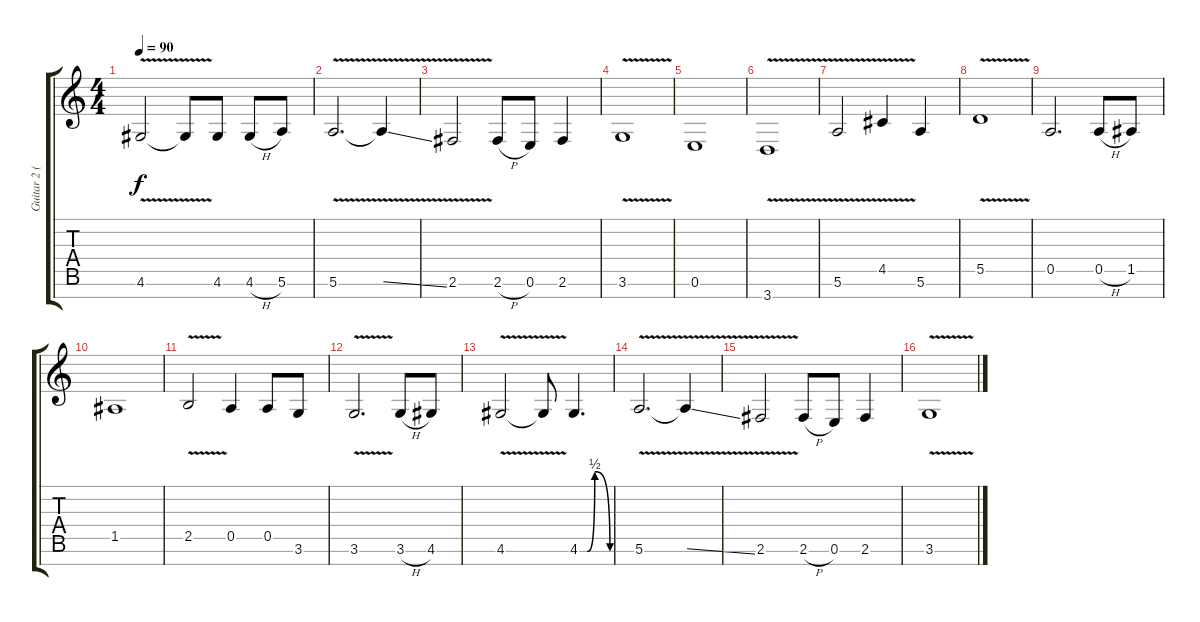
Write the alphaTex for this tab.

\track ("Guitar 2 (Distortion)" "Guitar 2 (") {instrument distortionguitar}
\staff {score tabs}
\tuning (E4 B3 G3 D3 A2 E2 B1) {hide}
\ts (4 4)
\tempo 90
\clef g2
\ks c
4.6{v}.2{dy f} 4.6{t}.8 4.6.8 4.6{h}.8 5.6.8 |
5.6{v}.2{d} 5.6{ss t}.4 |
2.6{v}.2 2.6{h}.8 0.6.8 2.6.4 |
3.6{v}.1 |
0.6.1 |
3.7{v}.1 |
5.6{v}.2 4.5{v}.4 5.6.4 |
5.5{v}.1 |
0.5.2{d} 0.5{h}.8 1.5.8 |
1.5.1 |
2.5{v}.2 0.5.4 0.5.8 3.6.8 |
3.6{v}.2{d} 3.6{h}.8 4.6.8 |
4.6{v}.2 4.6{t}.8 4.6{be (custom 0 0 15 0 30 2 60 0)}.4{d} |
5.6{v}.2{d} 5.6{ss t}.4 |
2.6{v}.2 2.6{h}.8 0.6.8 2.6.4 |
3.6{v}.1
